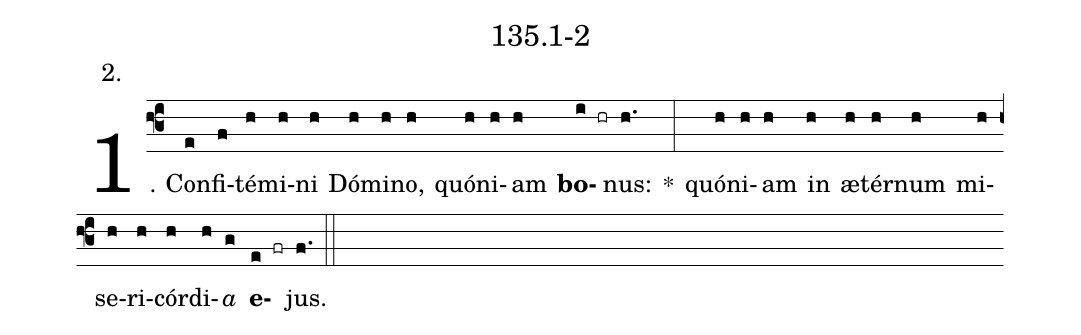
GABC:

name: 135.1-2;
annotation: 2.;
%%
(f3)1. Con(e)fi(f)té(h)mi(h)ni(h) Dó(h)mi(h)no,(h) quón(h)i(h)am(h) <b>bo</b>(i hr)nus:(h.) *(:) quón(h)i(h)am(h) in(h) æ(h)tér(h)num(h) mi(h)se(h)ri(h)cór(h)di(h)<i>a</i>(g) <b>e</b>(e fr)jus.(f.) (::)
